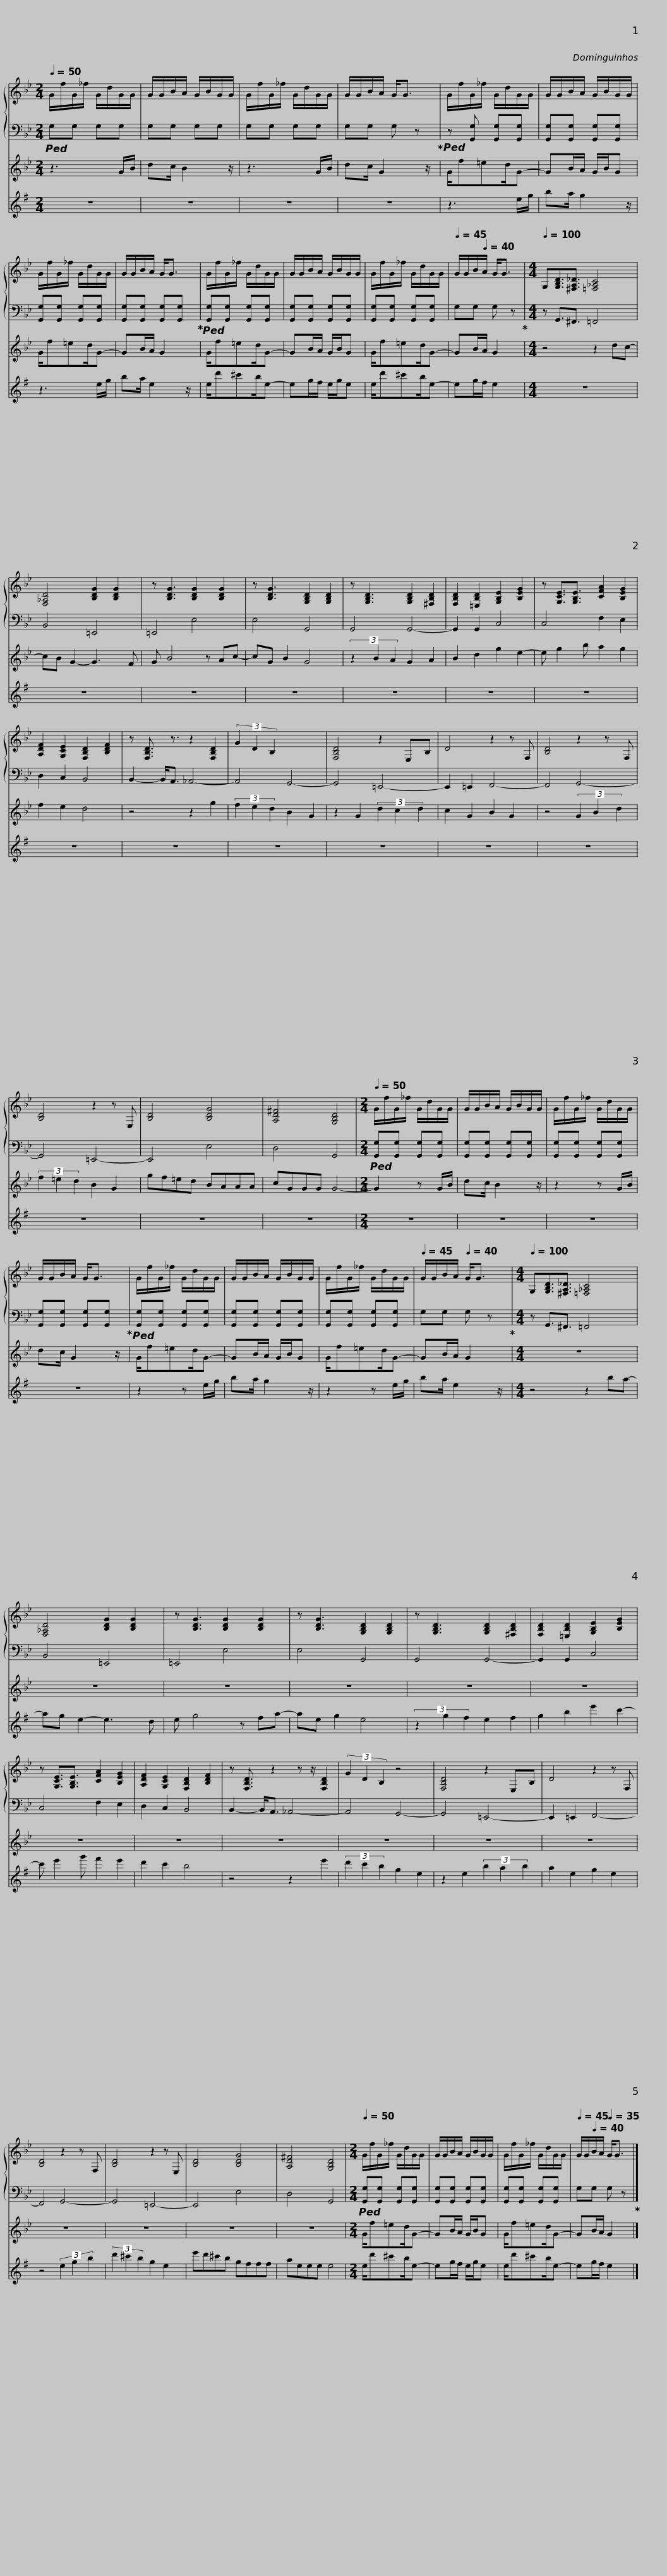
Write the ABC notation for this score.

X:1
%%score { 1 | 2 } 3 4
L:1/8
Q:1/4=50
M:2/4
I:linebreak $
K:Bb
V:1 treble
V:2 bass
V:3 treble
V:4 treble transpose=-9
V:1
 G/f/G/_f/ G/d/G/G/ | G/G/B/A/ G/B/G/G/ | G/f/G/_f/ G/d/G/G/ | G/G/B/A/ G<G |$ G/f/G/_f/ G/d/G/G/ | %5
 G/G/B/A/ G/B/G/G/ | G/f/G/_f/ G/d/G/G/ | G/G/B/A/ G<G |$ G/f/G/_f/ G/d/G/G/ | G/G/B/A/ G/B/G/G/ | %10
 G/f/G/_f/ G/d/G/G/ |[Q:1/4=45] G/G/B/[Q:1/4=40]A/ G<G |$[K:Bb][M:4/4][Q:1/4=100] G,[G,B,D]3/2[^F,A,_D]3/2 [=F,_A,C]4 | [F,_A,D]4 [B,DG]2 [B,DG]2 | z [B,DG]3 [B,DG]2 [B,DG]2 | %15
 z [B,DG]3 [G,B,D]2 [G,B,D]2 | z [G,B,D]3 [G,B,D]2 [^F,B,D]2 |$ [F,B,D]2 [=E,B,D]2 [G,B,E]2 [B,EG]2 | z [G,CE]3/2[G,B,E]3/2 [CFA]2 [B,EG]2 | [A,DF]2 [G,CE]2 [F,B,D]2 [B,DF]2 | %20
 z [F,B,D]3/2 z3/2 z2 [F,B,D]2 | (3G2 D2 B,2 x4 |$ [F,B,D]4 z2 E,B, | D4 z2 z F, | [B,D]4 z2 z F, | %25
 [B,D]4 z2 z E, | [B,D]4 [B,DG]4 |$ [A,D^F]4 [G,B,D]4 |[M:2/4][Q:1/4=50] G/f/G/_f/ G/d/G/G/ | G/G/B/A/ G/B/G/G/ | %30
 G/f/G/_f/ G/d/G/G/ | G/G/B/A/ G<G |$ G/f/G/_f/ G/d/G/G/ | G/G/B/A/ G/B/G/G/ | G/f/G/_f/ G/d/G/G/ | %35
[Q:1/4=45] G/G/B/A/[Q:1/4=40] G<G |$[M:4/4][Q:1/4=100] G,[G,B,D]3/2[^F,A,_D]3/2 [=F,_A,C]4 | [F,_A,D]4 [B,DG]2 [B,DG]2 | z [B,DG]3 [B,DG]2 [B,DG]2 | z [B,DG]3 [G,B,D]2 [G,B,D]2 | %40
 z [G,B,D]3 [G,B,D]2 [^F,B,D]2 |$ [F,B,D]2 [=E,B,D]2 [G,B,E]2 [B,EG]2 | z [G,CE]3/2[G,B,E]3/2 [CFA]2 [B,EG]2 | [A,DF]2 [G,CE]2 [F,B,D]2 [B,DF]2 | z [F,B,D]3/2 z2 z z/ [F,B,D]2 | %45
 (3G2 D2 B,2 z4 |$ [F,B,D]4 z2 E,B, | D4 z2 z F, | [B,D]4 z2 z F, | [B,D]4 z2 z E, | %50
 [B,D]4 [B,DG]4 |$ [A,D^F]4 [G,B,D]4 |[M:2/4][Q:1/4=50] G/f/G/_f/ G/d/G/G/ | G/G/B/A/ G/B/G/G/ | G/f/G/_f/ G/d/G/G/ | %55
[Q:1/4=45] G/G/[Q:1/4=40]B/A/[Q:1/4=35] G<G |] %56
V:2
!ped! G,G, G,G, | G,G, G,G, | G,G, G,G, | G,G, G, z!ped-up! |$!ped! z [G,,G,] [G,,G,][G,,G,] | %5
 [G,,G,][G,,G,] [G,,G,][G,,G,] | [G,,G,][G,,G,] [G,,G,][G,,G,] | [G,,G,][G,,G,] [G,,G,][G,,G,]!ped-up! |$!ped! [G,,G,][G,,G,] [G,,G,][G,,G,] | [G,,G,][G,,G,] [G,,G,][G,,G,] | %10
 [G,,G,][G,,G,] [G,,G,][G,,G,] | G,G, G, z!ped-up! |$[K:Bb][M:4/4] z G,,3/2^F,,3/2 =F,,4 | B,,4 =E,,4 | =E,,4 E,4 | %15
 E,4 G,,4 | G,,4 G,,4- |$ G,,2 G,,2 C,4 | C,4 F,2 E,2 | D,2 C,2 B,,4 | %20
 B,,2- B,,<A,, _A,,4- | A,,4 G,,4- |$ G,,4 =E,,4- | E,,2 =E,,2 F,,4- | F,,4 G,,4- | %25
 G,,4 =E,,4- | E,,4 E,4 |$ D,4 G,,4 |[M:2/4]!ped! [G,,G,][G,,G,] [G,,G,][G,,G,] | [G,,G,][G,,G,] [G,,G,][G,,G,] | %30
 [G,,G,][G,,G,] [G,,G,][G,,G,] | [G,,G,][G,,G,] [G,,G,][G,,G,]!ped-up! |$!ped! [G,,G,][G,,G,] [G,,G,][G,,G,] | [G,,G,][G,,G,] [G,,G,][G,,G,] | [G,,G,][G,,G,] [G,,G,][G,,G,] | %35
 G,G, G, z!ped-up! |$[M:4/4] z G,,3/2^F,,3/2 =F,,4 | B,,4 =E,,4 | =E,,4 E,4 | E,4 G,,4 | %40
 G,,4 G,,4- |$ G,,2 G,,2 C,4 | C,4 F,2 E,2 | D,2 C,2 B,,4 | B,,2- B,,<A,, _A,,4- | %45
 A,,4 G,,4- |$ G,,4 =E,,4- | E,,2 =E,,2 F,,4- | F,,4 G,,4- | G,,4 =E,,4- | %50
 E,,4 E,4 |$ D,4 G,,4 |[M:2/4]!ped! [G,,G,][G,,G,] [G,,G,][G,,G,] | [G,,G,][G,,G,] [G,,G,][G,,G,] | [G,,G,][G,,G,] [G,,G,][G,,G,] | %55
 G,G, G, z!ped-up! |] %56
V:3
 z3 G/B/ | dc/ B2 z/ | z3 G/B/ | dc/ G2 z/ |$ G/f=ed/G- | %5
 GB/A/ G/B/G | G/f=ed/G- | GB/A/ G2 |$ G/f=ed/G- | GB/A/ G/B/G | %10
 G/f=ed/G- | GB/A/ G2 |$[K:Bb][M:4/4] z4 z2 dc- | cB G2- G3 F | G B4 z Ac- | %15
 cG B2 G4 | (3z2 B2 A2 G2 A2 |$ B2 d2 g2 e2- | e g2 b a2 g2 | f2 e2 d4 | %20
 z4 z2 g2 | (3f2 e2 d2 B2 G2 |$ z2 G2 (3d2 c2 d2 | c2 G2 B2 G2 | z4 (3G2 B2 d2 | %25
 (3f2 =e2 d2 B2 G2 | gf=ed BAAA |$ cGGG G4- |[M:2/4] G2 z G/B/ | dc/ B2 z/ | %30
 z2 z G/B/ | dc/ G2 z/ |$ G/f=ed/G- | GB/A/ G/B/G | G/f=ed/G- | %35
 GB/A/ G2 |$[M:4/4] z8 | z8 | z8 | z8 | %40
 z8 |$ z8 | z8 | z8 | z8 | %45
 z8 |$ z8 | z8 | z8 | z8 | %50
 z8 |$ z8 |[M:2/4] G/f=ed/G- | GB/A/ G/B/G | G/f=ed/G- | %55
 GB/A/ G2 |] %56
V:4
[K:G] z4 | z4 | z4 | z4 |$ z3 e/g/ | %5
 ba/ g2 z/ | z3 e/g/ | ba/ e2 z/ |$ e/d'^c'b/e- | eg/f/ e/g/e | %10
 e/d'^c'b/e- | eg/f/ e2 |$[K:G][M:4/4] z8 | z8 | z8 | %15
 z8 | z8 |$ z8 | z8 | z8 | %20
 z8 | z8 |$ z8 | z8 | z8 | %25
 z8 | z8 |$ z8 |[M:2/4] z4 | z4 | %30
 z4 | z4 |$ z2 z e/g/ | ba/ g2 z/ | z2 z e/g/ | %35
 ba/ e2 z/ |$[M:4/4] z4 z2 ba- | ag e2- e3 d | e g4 z fa- | ae g2 e4 | %40
 (3z2 g2 f2 e2 f2 |$ g2 b2 e'2 c'2- | c' e'2 g' f'2 e'2 | d'2 c'2 b4 | z4 z2 e'2 | %45
 (3d'2 c'2 b2 g2 e2 |$ z2 e2 (3b2 a2 b2 | a2 e2 g2 e2 | z4 (3e2 g2 b2 | (3d'2 ^c'2 b2 g2 e2 | %50
 e'd'^c'b gfff |$ aeee e4 |[M:2/4] e/d'^c'b/e- | eg/f/ e/g/e | e/d'^c'b/e- | %55
 eg/f/ e2 |] %56
